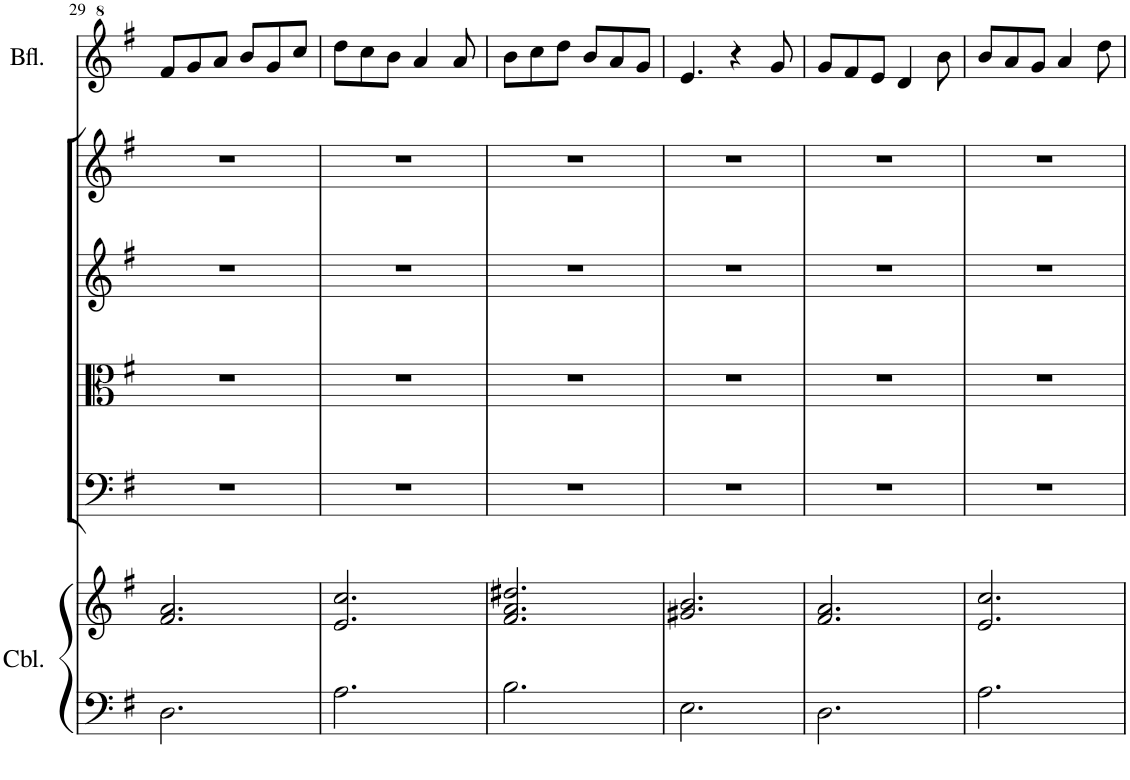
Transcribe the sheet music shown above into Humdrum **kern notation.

**kern	**kern	**kern	**kern	**kern	**kern	**kern
*part6	*part6	*part5	*part4	*part3	*part2	*part1
*staff7	*staff6	*staff5	*staff4	*staff3	*staff2	*staff1
*I"Cembalo	*	*I"Violoncello	*I"Viola	*I"Violin II	*I"Violin I	*I"Blockflöte
*I'Cbl.	*	*I'Vc	*I'Vla	*I'Vln	*I'Vln	*I'Bfl.
!!LO:PB:g=z
*clefF4	*clefG2	*clefF4	*clefC3	*clefG2	*clefG2	*clefG^2
*k[f#]	*k[f#]	*k[f#]	*k[f#]	*k[f#]	*k[f#]	*k[f#]
*M6/8	*M6/8	*M6/8	*M6/8	*M6/8	*M6/8	*M6/8
=29	=29	=29	=29	=29	=29	=29
2.D\	2.f#/ 2.a/	2.r	2.r	2.r	2.r	8ff#/L
.	.	.	.	.	.	8gg/
.	.	.	.	.	.	8aa/J
.	.	.	.	.	.	8bb/L
.	.	.	.	.	.	8gg/
.	.	.	.	.	.	8ccc/J
=30	=30	=30	=30	=30	=30	=30
2.A\	2.e/ 2.cc/	2.r	2.r	2.r	2.r	8ddd\L
.	.	.	.	.	.	8ccc\
.	.	.	.	.	.	8bb\J
.	.	.	.	.	.	4aa/
.	.	.	.	.	.	8aa/
=31	=31	=31	=31	=31	=31	=31
2.B\	2.f#/ 2.a/ 2.dd#X/	2.r	2.r	2.r	2.r	8bb\L
.	.	.	.	.	.	8ccc\
.	.	.	.	.	.	8ddd\J
.	.	.	.	.	.	8bb/L
.	.	.	.	.	.	8aa/
.	.	.	.	.	.	8gg/J
=32	=32	=32	=32	=32	=32	=32
2.E\	2.g#X/ 2.b/	2.r	2.r	2.r	2.r	4.ee/
.	.	.	.	.	.	4r
.	.	.	.	.	.	8gg/
=33	=33	=33	=33	=33	=33	=33
2.D\	2.f#/ 2.a/	2.r	2.r	2.r	2.r	8gg/L
.	.	.	.	.	.	8ff#/
.	.	.	.	.	.	8ee/J
.	.	.	.	.	.	4dd/
.	.	.	.	.	.	8bb\
=34	=34	=34	=34	=34	=34	=34
2.A\	2.e/ 2.cc/	2.r	2.r	2.r	2.r	8bb/L
.	.	.	.	.	.	8aa/
.	.	.	.	.	.	8gg/J
.	.	.	.	.	.	4aa/
.	.	.	.	.	.	8ddd\
=	=	=	=	=	=	=
*-	*-	*-	*-	*-	*-	*-
